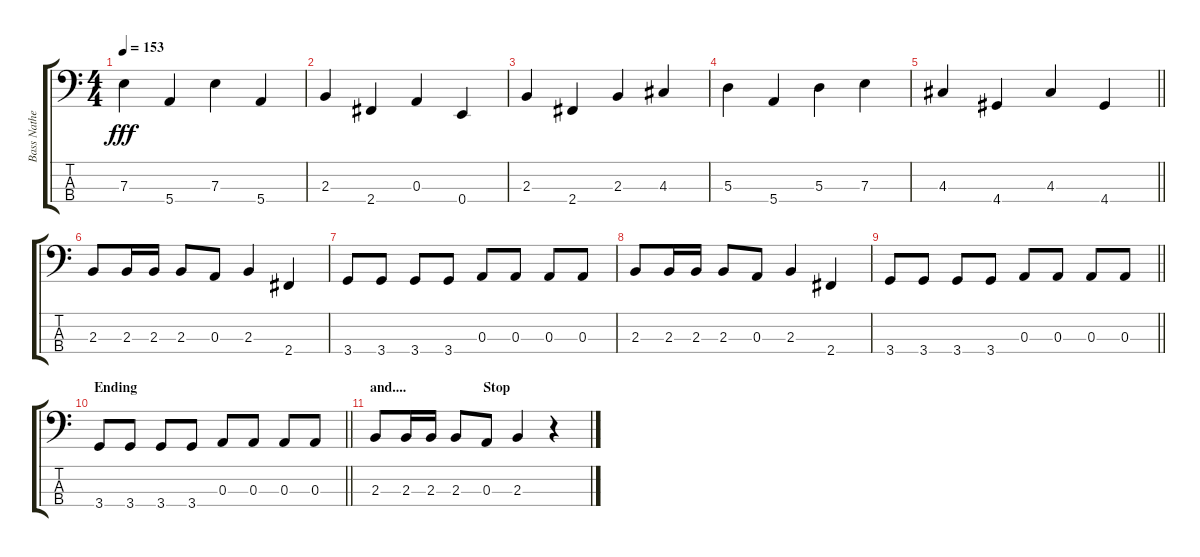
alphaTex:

\track ("Bass Nathen Maxwell" "Bass Nathe") {instrument electricbasspick}
\staff {score tabs}
\tuning (G2 D2 A1 E1) {hide}
\ts (4 4)
\tempo 153
\clef f4
\ks c
7.3.4{dy fff} 5.4.4 7.3.4 5.4.4 |
2.3.4 2.4.4 0.3.4 0.4.4 |
2.3.4 2.4.4 2.3.4 4.3.4 |
5.3.4 5.4.4 5.3.4 7.3.4 |
\barLineRight lightlight
4.3.4 4.4.4 4.3.4 4.4.4 |
2.3.8 2.3.16 2.3.16 2.3.8 0.3.8 2.3.4 2.4.4 |
3.4.8 3.4.8 3.4.8 3.4.8 0.3.8 0.3.8 0.3.8 0.3.8 |
2.3.8 2.3.16 2.3.16 2.3.8 0.3.8 2.3.4 2.4.4 |
\barLineRight lightlight
3.4.8 3.4.8 3.4.8 3.4.8 0.3.8 0.3.8 0.3.8 0.3.8 |
\section ("" "Ending")
\barLineRight lightlight
3.4.8 3.4.8 3.4.8 3.4.8 0.3.8 0.3.8 0.3.8 0.3.8 |
\section ("" "and....                      Stop")
2.3.8 2.3.16 2.3.16 2.3.8 0.3.8 2.3.4 r.4
